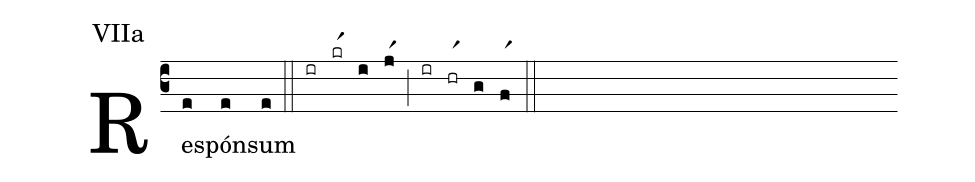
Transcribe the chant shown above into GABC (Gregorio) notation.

annotation: VIIa;
%%
(c3) Re(e)spón(e)sum(e) (::) (ir)(krr1)(i)(jr1)(;)(ir)(hrr1)(g)(fr1)(::)
